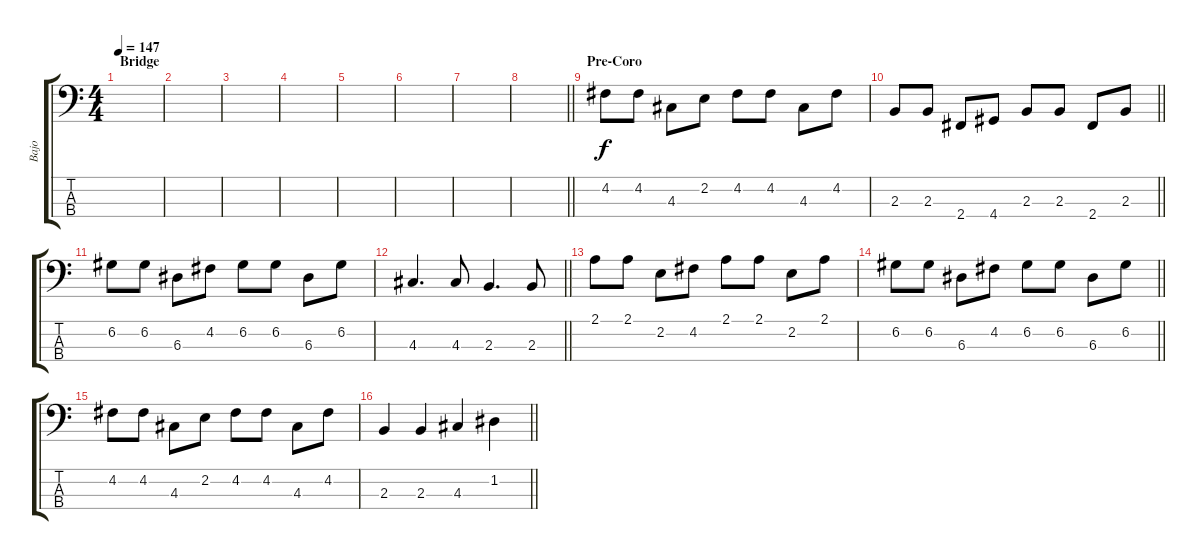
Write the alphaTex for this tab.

\track ("Bajo" "Bajo") {instrument electricbassfinger}
\staff {score tabs}
\tuning (G2 D2 A1 E1) {hide}
\ts (4 4)
\section ("" "Bridge")
\tempo 147
\clef f4
\ks c
|
|
|
|
|
|
|
\barLineRight lightlight
|
\section ("" "Pre-Coro")
4.2.8 4.2.8 4.3.8 2.2.8 4.2.8 4.2.8 4.3.8 4.2.8 |
\barLineRight lightlight
2.3.8 2.3.8 2.4.8 4.4.8 2.3.8 2.3.8 2.4.8 2.3.8 |
6.2.8 6.2.8 6.3.8 4.2.8 6.2.8 6.2.8 6.3.8 6.2.8 |
\barLineRight lightlight
4.3.4{d} 4.3.8 2.3.4{d} 2.3.8 |
2.1.8 2.1.8 2.2.8 4.2.8 2.1.8 2.1.8 2.2.8 2.1.8 |
\barLineRight lightlight
6.2.8 6.2.8 6.3.8 4.2.8 6.2.8 6.2.8 6.3.8 6.2.8 |
4.2.8 4.2.8 4.3.8 2.2.8 4.2.8 4.2.8 4.3.8 4.2.8 |
\barLineRight lightlight
2.3.4 2.3.4 4.3.4 1.2.4
